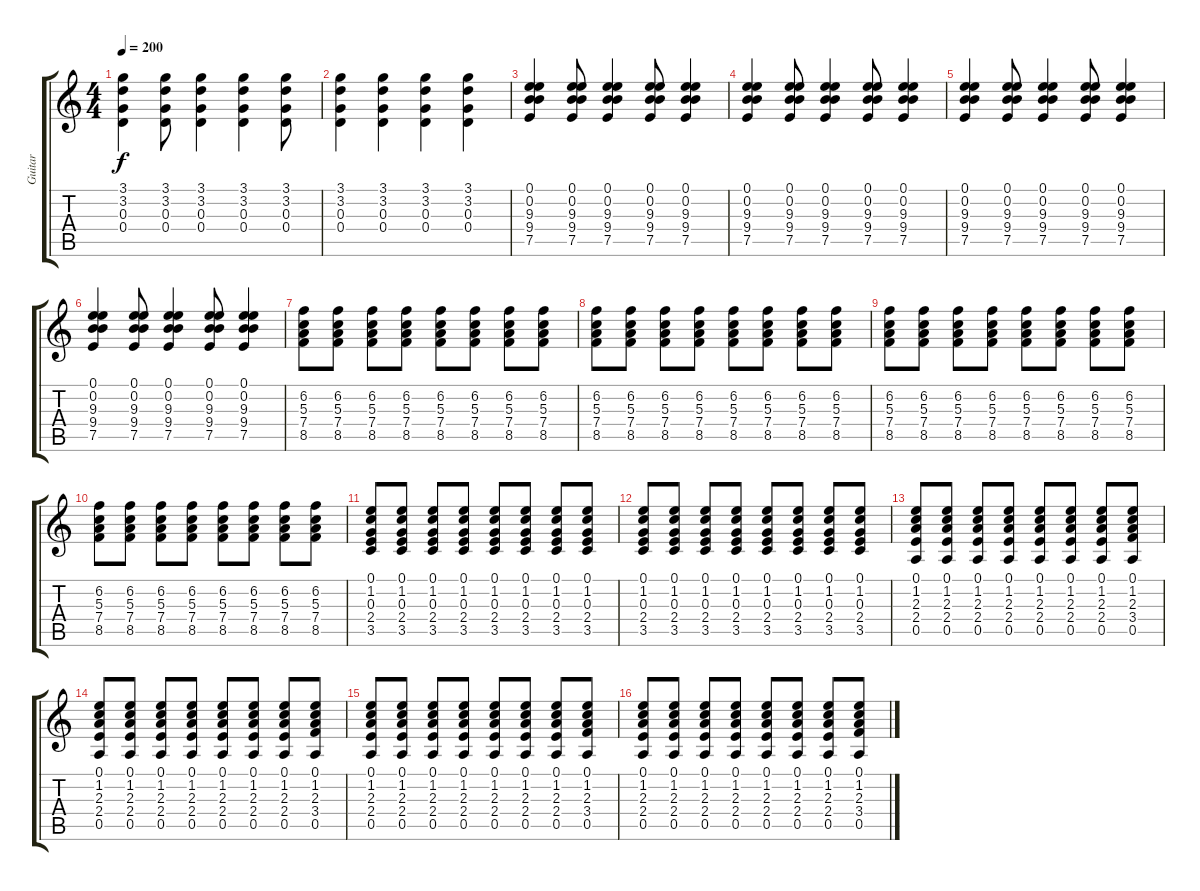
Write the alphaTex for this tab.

\track ("Guitar" "Guitar") {instrument electricguitarjazz}
\staff {score tabs}
\tuning (E4 B3 G3 D3 A2 E2) {hide}
\ts (4 4)
\tempo 200
\clef g2
\ks c
(3.1 3.2 0.3 0.4).4{dy f} (3.1 3.2 0.3 0.4).8 (3.1 3.2 0.3 0.4).4 (3.1 3.2 0.3 0.4).4 (3.1 3.2 0.3 0.4).8 |
(3.1 3.2 0.3 0.4).4 (3.1 3.2 0.3 0.4).4 (3.1 3.2 0.3 0.4).4 (3.1 3.2 0.3 0.4).4 |
(0.1 0.2 9.3 9.4 7.5).4 (0.1 0.2 9.3 9.4 7.5).8 (0.1 0.2 9.3 9.4 7.5).4 (0.1 0.2 9.3 9.4 7.5).8 (0.1 0.2 9.3 9.4 7.5).4 |
(0.1 0.2 9.3 9.4 7.5).4 (0.1 0.2 9.3 9.4 7.5).8 (0.1 0.2 9.3 9.4 7.5).4 (0.1 0.2 9.3 9.4 7.5).8 (0.1 0.2 9.3 9.4 7.5).4 |
(0.1 0.2 9.3 9.4 7.5).4 (0.1 0.2 9.3 9.4 7.5).8 (0.1 0.2 9.3 9.4 7.5).4 (0.1 0.2 9.3 9.4 7.5).8 (0.1 0.2 9.3 9.4 7.5).4 |
(0.1 0.2 9.3 9.4 7.5).4 (0.1 0.2 9.3 9.4 7.5).8 (0.1 0.2 9.3 9.4 7.5).4 (0.1 0.2 9.3 9.4 7.5).8 (0.1 0.2 9.3 9.4 7.5).4 |
(6.2 5.3 7.4 8.5).8 (6.2 5.3 7.4 8.5).8 (6.2 5.3 7.4 8.5).8 (6.2 5.3 7.4 8.5).8 (6.2 5.3 7.4 8.5).8 (6.2 5.3 7.4 8.5).8 (6.2 5.3 7.4 8.5).8 (6.2 5.3 7.4 8.5).8 |
(6.2 5.3 7.4 8.5).8 (6.2 5.3 7.4 8.5).8 (6.2 5.3 7.4 8.5).8 (6.2 5.3 7.4 8.5).8 (6.2 5.3 7.4 8.5).8 (6.2 5.3 7.4 8.5).8 (6.2 5.3 7.4 8.5).8 (6.2 5.3 7.4 8.5).8 |
(6.2 5.3 7.4 8.5).8 (6.2 5.3 7.4 8.5).8 (6.2 5.3 7.4 8.5).8 (6.2 5.3 7.4 8.5).8 (6.2 5.3 7.4 8.5).8 (6.2 5.3 7.4 8.5).8 (6.2 5.3 7.4 8.5).8 (6.2 5.3 7.4 8.5).8 |
(6.2 5.3 7.4 8.5).8 (6.2 5.3 7.4 8.5).8 (6.2 5.3 7.4 8.5).8 (6.2 5.3 7.4 8.5).8 (6.2 5.3 7.4 8.5).8 (6.2 5.3 7.4 8.5).8 (6.2 5.3 7.4 8.5).8 (6.2 5.3 7.4 8.5).8 |
(0.1 1.2 0.3 2.4 3.5).8 (0.1 1.2 0.3 2.4 3.5).8 (0.1 1.2 0.3 2.4 3.5).8 (0.1 1.2 0.3 2.4 3.5).8 (0.1 1.2 0.3 2.4 3.5).8 (0.1 1.2 0.3 2.4 3.5).8 (0.1 1.2 0.3 2.4 3.5).8 (0.1 1.2 0.3 2.4 3.5).8 |
(0.1 1.2 0.3 2.4 3.5).8 (0.1 1.2 0.3 2.4 3.5).8 (0.1 1.2 0.3 2.4 3.5).8 (0.1 1.2 0.3 2.4 3.5).8 (0.1 1.2 0.3 2.4 3.5).8 (0.1 1.2 0.3 2.4 3.5).8 (0.1 1.2 0.3 2.4 3.5).8 (0.1 1.2 0.3 2.4 3.5).8 |
(0.1 1.2 2.3 2.4 0.5).8 (0.1 1.2 2.3 2.4 0.5).8 (0.1 1.2 2.3 2.4 0.5).8 (0.1 1.2 2.3 2.4 0.5).8 (0.1 1.2 2.3 2.4 0.5).8 (0.1 1.2 2.3 2.4 0.5).8 (0.1 1.2 2.3 2.4 0.5).8 (0.1 1.2 2.3 3.4 0.5).8 |
(0.1 1.2 2.3 2.4 0.5).8 (0.1 1.2 2.3 2.4 0.5).8 (0.1 1.2 2.3 2.4 0.5).8 (0.1 1.2 2.3 2.4 0.5).8 (0.1 1.2 2.3 2.4 0.5).8 (0.1 1.2 2.3 2.4 0.5).8 (0.1 1.2 2.3 2.4 0.5).8 (0.1 1.2 2.3 3.4 0.5).8 |
(0.1 1.2 2.3 2.4 0.5).8 (0.1 1.2 2.3 2.4 0.5).8 (0.1 1.2 2.3 2.4 0.5).8 (0.1 1.2 2.3 2.4 0.5).8 (0.1 1.2 2.3 2.4 0.5).8 (0.1 1.2 2.3 2.4 0.5).8 (0.1 1.2 2.3 2.4 0.5).8 (0.1 1.2 2.3 3.4 0.5).8 |
(0.1 1.2 2.3 2.4 0.5).8 (0.1 1.2 2.3 2.4 0.5).8 (0.1 1.2 2.3 2.4 0.5).8 (0.1 1.2 2.3 2.4 0.5).8 (0.1 1.2 2.3 2.4 0.5).8 (0.1 1.2 2.3 2.4 0.5).8 (0.1 1.2 2.3 2.4 0.5).8 (0.1 1.2 2.3 3.4 0.5).8
